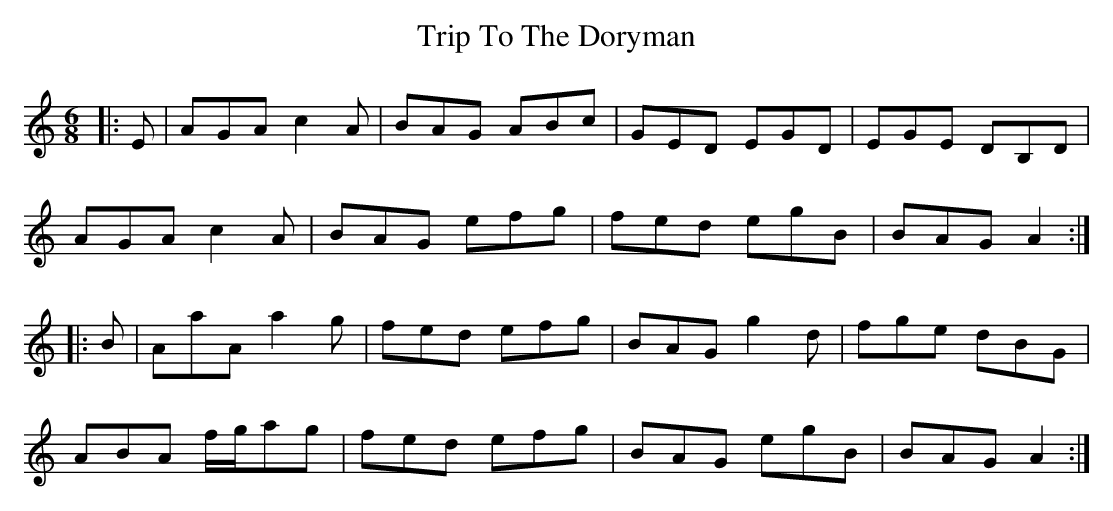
X:1
T: Trip To The Doryman
M: 6/8
L: 1/8
K: Amin
|:E|AGA c2 A|BAG ABc|GED EGD|EGE DB,D|
AGA c2 A|BAG efg|fed egB|BAG A2:|
|:B|AaA a2 g|fed efg|BAG g2 d|fge dBG|
ABA f/g/ag|fed efg|BAG egB|BAG A2:|
